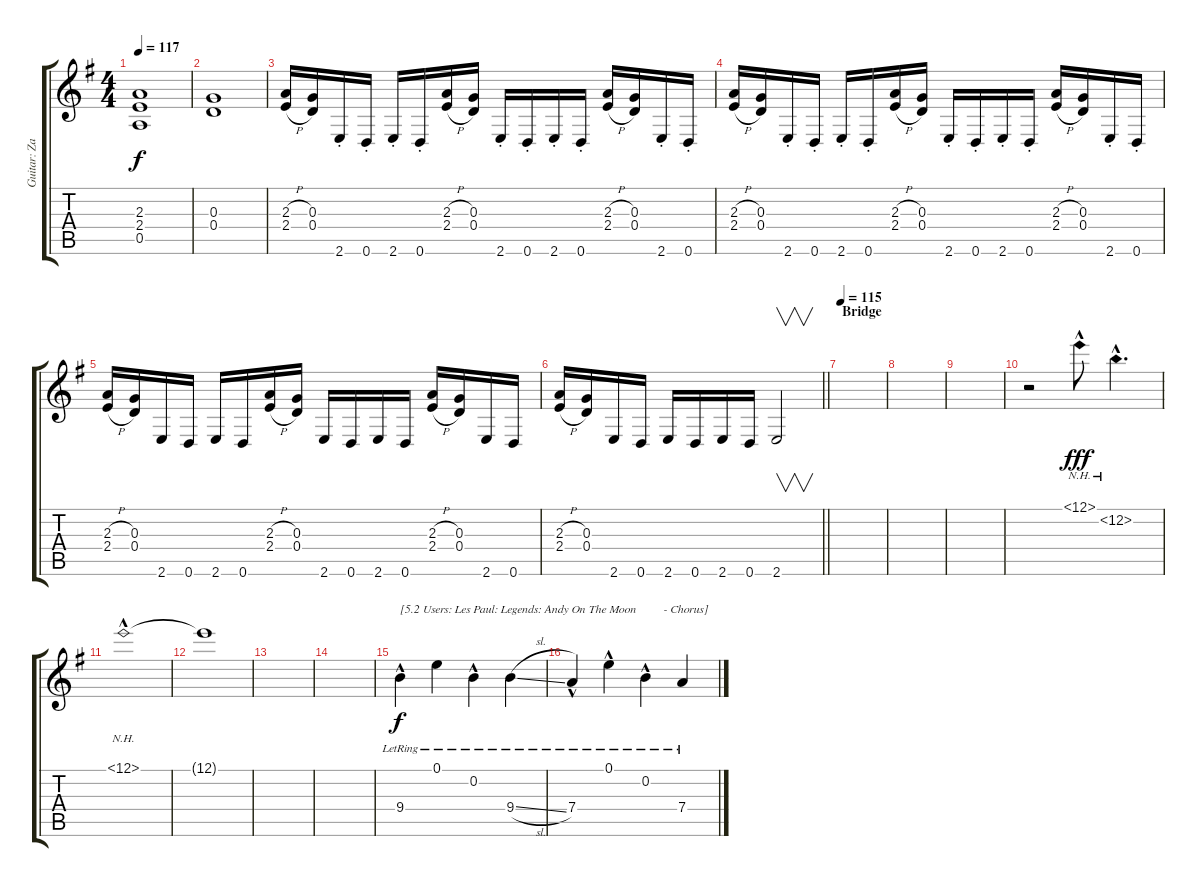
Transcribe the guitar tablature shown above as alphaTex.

\track ("Guitar: Zakk" "Guitar: Za") {instrument overdrivenguitar}
\staff {score tabs}
\tuning (E4 B3 G3 D3 A2 D2) {hide}
\ts (4 4)
\tempo 117
\clef g2
\ks g
(2.3 2.4 0.5).1{dy f} |
(0.3 0.4).1 |
(2.3{h} 2.4{h}).16 (0.3 0.4).16 2.6{st}.16 0.6{st}.16 2.6{st}.16 0.6{st}.16 (2.3{h} 2.4{h}).16 (0.3 0.4).16 2.6{st}.16 0.6{st}.16 2.6{st}.16 0.6{st}.16 (2.3{h} 2.4{h}).16 (0.3 0.4).16 2.6{st}.16 0.6{st}.16 |
(2.3{h} 2.4{h}).16 (0.3 0.4).16 2.6{st}.16 0.6{st}.16 2.6{st}.16 0.6{st}.16 (2.3{h} 2.4{h}).16 (0.3 0.4).16 2.6{st}.16 0.6{st}.16 2.6{st}.16 0.6{st}.16 (2.3{h} 2.4{h}).16 (0.3 0.4).16 2.6{st}.16 0.6{st}.16 |
(2.3{h} 2.4{h}).16 (0.3 0.4).16 2.6.16 0.6.16 2.6.16 0.6.16 (2.3{h} 2.4{h}).16 (0.3 0.4).16 2.6.16 0.6.16 2.6.16 0.6.16 (2.3{h} 2.4{h}).16 (0.3 0.4).16 2.6.16 0.6.16 |
\barLineRight lightlight
(2.3{h} 2.4{h}).16 (0.3 0.4).16 2.6.16 0.6.16 2.6.16 0.6.16 2.6.16 0.6.16 2.6.2{v} |
\section ("" "Bridge")
\tempo 115
|
|
|
r.2 12.1{nh hac}.8{dy fff} 12.2{nh hac}.4{d} |
12.1{nh hac}.1 |
12.1{t}.1 |
|
|
9.4{hac lr}.4{txt "[5.2 Users: Les Paul: Legends: Andy On The Moon" dy f volume 11 instrument electricguitarclean} 0.1{lr}.4 0.2{hac lr}.4 9.4{sl lr}.4 |
7.4{hac lr}.4 0.1{hac lr}.4 0.2{hac lr}.4{txt "      - Chorus]"} 7.4{sl lr}.4
